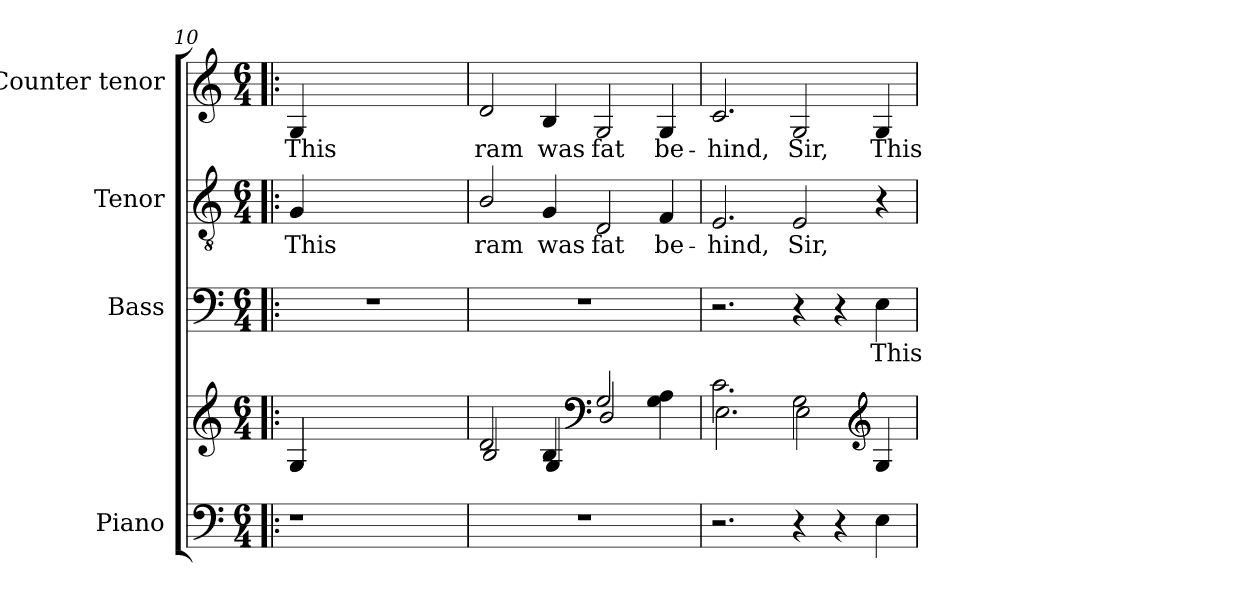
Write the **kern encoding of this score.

**kern	**kern	**kern	**text	**kern	**text	**kern	**text
*part4	*part4	*part3	*part3	*part2	*part2	*part1	*part1
*staff5	*staff4	*staff3	*staff3	*staff2	*staff2	*staff1	*staff1
*I"Piano	*	*I"Bass	*	*I"Tenor	*	*I"Counter tenor	*
*	*	*I'B.	*	*I'T.	*	*	*
!!LO:PB:g=z
*clefF4	*clefG2	*clefF4	*	*clefGv2	*	*clefG2	*
*	*	*	*	*ITrd7c12	*	*	*
*k[]	*k[]	*k[]	*	*k[]	*	*k[]	*
*C:	*C:	*C:	*	*C:	*	*C:	*
*M6/4	*M6/4	*M6/4	*	*M6/4	*	*M6/4	*
=10!|:	=10!|:	=10!|:	=10!|:	=10!|:	=10!|:	=10!|:	=10!|:
!LO:N:vis=1	!	!LO:N:vis=1	!	!	!	!	!
*	*^	*	*	*	*	*	*
!	!	!	!	!	!	!LO:LY:b:color=#000000	!	!
!	!	!	!	!	!	!	!	!LO:LY:b:color=#000000
4r	4Gi/	4Gi/	1.r	.	4GGi/	This	4Gi/	This
1ryy	1ryy	1ryy	.	.	1ryy	.	1ryy	.
4ryy	4ryy	4ryy	.	.	4ryy	.	4ryy	.
=11	=11	=11	=11	=11	=11	=11	=11	=11
!LO:N:vis=1	!	!	!LO:N:vis=1	!	!	!	!	!
!	!	!	!	!	!	!LO:LY:b:color=#000000	!	!
!	!	!	!	!	!	!	!	!LO:LY:b:color=#000000
1.r	2di/	2Bi/	1.r	.	2BBi/	ram	2di/	ram
!	!	!	!	!	!	!LO:LY:b:color=#000000	!	!
!	!	!	!	!	!	!	!	!LO:LY:b:color=#000000
.	4Bi/	4Gi/	.	.	4GGi/	was	4Bi/	was
*	*clefF4	*	*	*	*	*	*	*
!	!	!	!	!	!	!LO:LY:b:color=#000000	!	!
!	!	!	!	!	!	!	!	!LO:LY:b:color=#000000
.	2Gi/	2Di/	.	.	2DDi/	fat	2Gi/	fat
!	!	!	!	!	!	!LO:LY:b:color=#000000	!	!
!	!	!	!	!	!	!	!	!LO:LY:b:color=#000000
.	4Gi\ 4Ai	4ryy	.	.	4FFi/	be-	4Gi/	be-
=12	=12	=12	=12	=12	=12	=12	=12	=12
!	!	!	!	!	!	!LO:LY:b:color=#000000	!	!
!	!	!	!	!	!	!	!	!LO:LY:b:color=#000000
2.r	2.ci\	2.Ei\	2.r	.	2.EEi/	-hind,	2.ci/	-hind,
!	!	!	!	!	!	!LO:LY:b:color=#000000	!	!
!	!	!	!	!	!	!	!	!LO:LY:b:color=#000000
4r	2Gi\	2Ei\	4r	.	2EEi/	Sir,	2Gi/	Sir,
4r	.	.	4r	.	.	.	.	.
*	*clefG2	*	*	*	*	*	*	*
!	!	!	!	!LO:LY:b:color=#000000	!	!	!	!
!	!	!	!	!	!	!	!	!LO:LY:b:color=#000000
4Ei\	4Gi/	4ryy	4Ei\	This	4r	.	4Gi/	This
*	*v	*v	*	*	*	*	*	*
=	=	=	=	=	=	=	=
*-	*-	*-	*-	*-	*-	*-	*-
